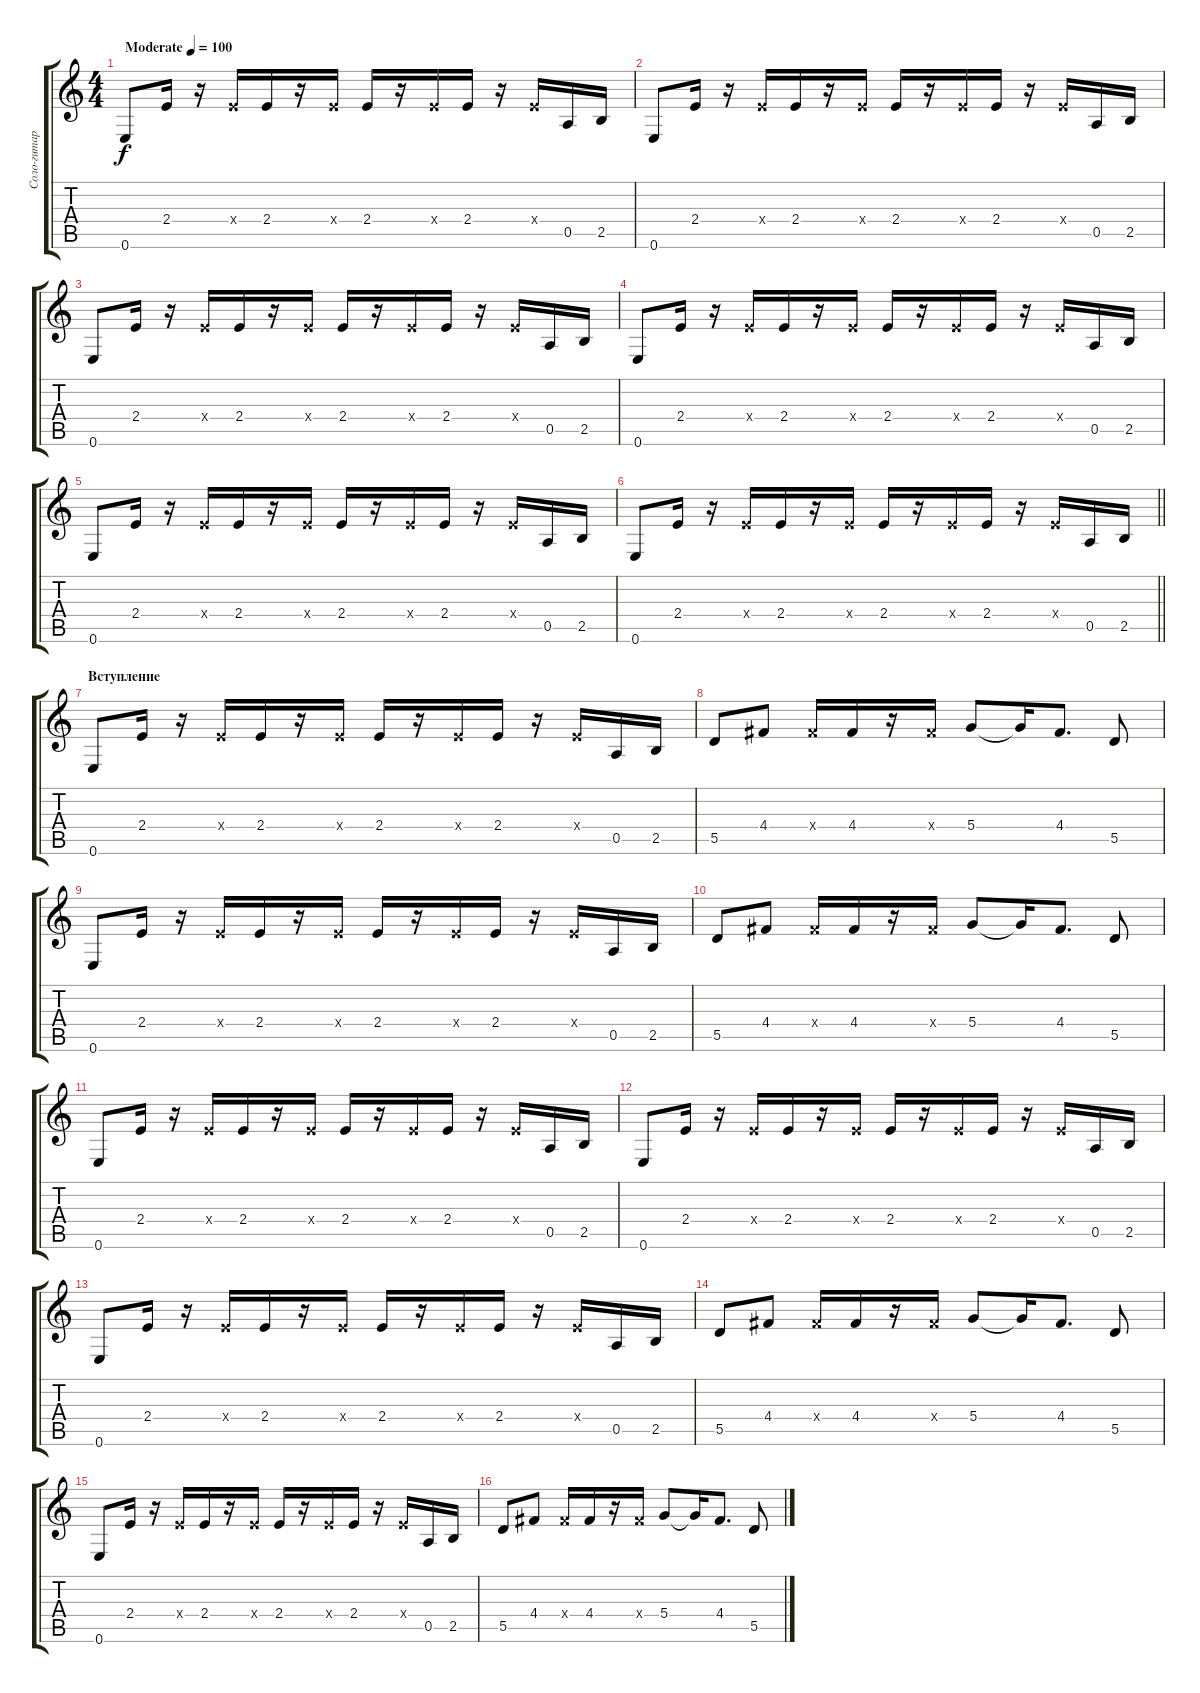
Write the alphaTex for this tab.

\track ("Соло-гитара" "Соло-гитар") {instrument electricguitarjazz}
\staff {score tabs}
\tuning (E4 B3 G3 D3 A2 E2) {hide}
\ts (4 4)
\tempo (100 "Moderate")
\clef g2
\ks c
0.6.8{dy f instrument electricguitarjazz} 2.4.16 r.16 2.4{x}.16 2.4.16 r.16 2.4{x}.16 2.4.16 r.16 2.4{x}.16 2.4.16 r.16 2.4{x}.16 0.5.16 2.5.16 |
0.6.8 2.4.16 r.16 2.4{x}.16 2.4.16 r.16 2.4{x}.16 2.4.16 r.16 2.4{x}.16 2.4.16 r.16 2.4{x}.16 0.5.16 2.5.16 |
0.6.8 2.4.16 r.16 2.4{x}.16 2.4.16 r.16 2.4{x}.16 2.4.16 r.16 2.4{x}.16 2.4.16 r.16 2.4{x}.16 0.5.16 2.5.16 |
0.6.8 2.4.16 r.16 2.4{x}.16 2.4.16 r.16 2.4{x}.16 2.4.16 r.16 2.4{x}.16 2.4.16 r.16 2.4{x}.16 0.5.16 2.5.16 |
0.6.8 2.4.16 r.16 2.4{x}.16 2.4.16 r.16 2.4{x}.16 2.4.16 r.16 2.4{x}.16 2.4.16 r.16 2.4{x}.16 0.5.16 2.5.16 |
\barLineRight lightlight
0.6.8 2.4.16 r.16 2.4{x}.16 2.4.16 r.16 2.4{x}.16 2.4.16 r.16 2.4{x}.16 2.4.16 r.16 2.4{x}.16 0.5.16 2.5.16 |
\section ("" "Вступление")
0.6.8 2.4.16 r.16 2.4{x}.16 2.4.16 r.16 2.4{x}.16 2.4.16 r.16 2.4{x}.16 2.4.16 r.16 2.4{x}.16 0.5.16 2.5.16 |
5.5.8 4.4.8 4.4{x}.16 4.4.16 r.16 4.4{x}.16 5.4.8 5.4{t}.16 4.4.8{d} 5.5.8 |
0.6.8 2.4.16 r.16 2.4{x}.16 2.4.16 r.16 2.4{x}.16 2.4.16 r.16 2.4{x}.16 2.4.16 r.16 2.4{x}.16 0.5.16 2.5.16 |
5.5.8 4.4.8 4.4{x}.16 4.4.16 r.16 4.4{x}.16 5.4.8 5.4{t}.16 4.4.8{d} 5.5.8 |
0.6.8 2.4.16 r.16 2.4{x}.16 2.4.16 r.16 2.4{x}.16 2.4.16 r.16 2.4{x}.16 2.4.16 r.16 2.4{x}.16 0.5.16 2.5.16 |
0.6.8 2.4.16 r.16 2.4{x}.16 2.4.16 r.16 2.4{x}.16 2.4.16 r.16 2.4{x}.16 2.4.16 r.16 2.4{x}.16 0.5.16 2.5.16 |
0.6.8 2.4.16 r.16 2.4{x}.16 2.4.16 r.16 2.4{x}.16 2.4.16 r.16 2.4{x}.16 2.4.16 r.16 2.4{x}.16 0.5.16 2.5.16 |
5.5.8 4.4.8 4.4{x}.16 4.4.16 r.16 4.4{x}.16 5.4.8 5.4{t}.16 4.4.8{d} 5.5.8 |
0.6.8 2.4.16 r.16 2.4{x}.16 2.4.16 r.16 2.4{x}.16 2.4.16 r.16 2.4{x}.16 2.4.16 r.16 2.4{x}.16 0.5.16 2.5.16 |
5.5.8 4.4.8 4.4{x}.16 4.4.16 r.16 4.4{x}.16 5.4.8 5.4{t}.16 4.4.8{d} 5.5.8
